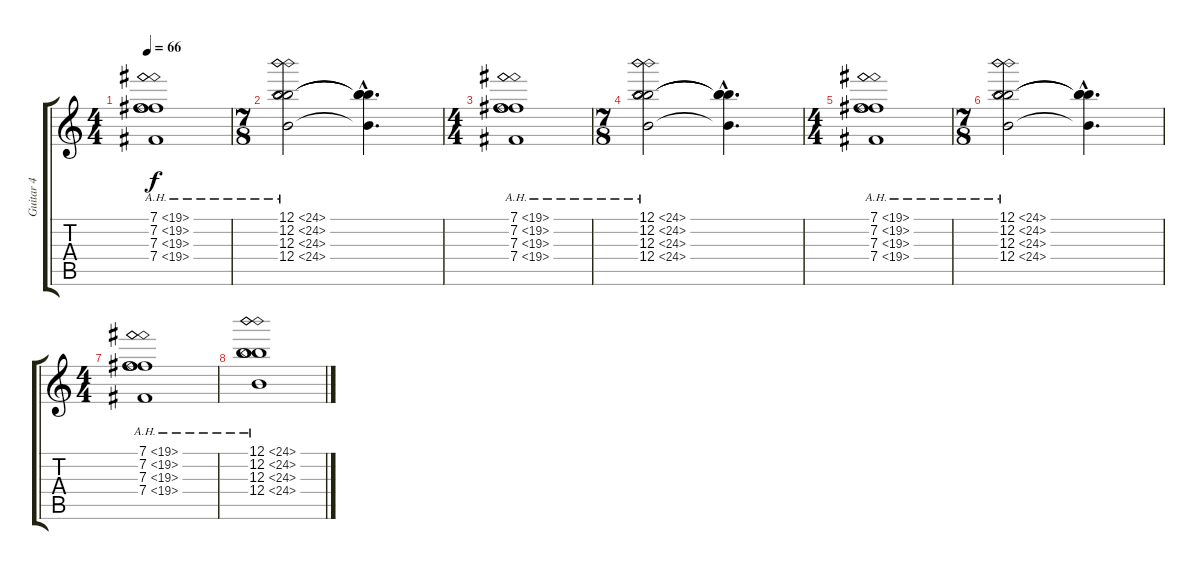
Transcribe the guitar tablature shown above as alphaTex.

\track ("Guitar 4" "Guitar 4") {instrument overdrivenguitar}
\staff {score tabs}
\tuning (B3 B3 B3 B2 E2 E2) {hide}
\ts (4 4)
\tempo 66
\clef g2
\ks c
(7.1{ah 12} 7.2{ah 12} 7.3{ah 12} 7.4{ah 12}).1{dy f} |
\ts (7 8)
(12.1{ah 12} 12.2{ah 12} 12.3{ah 12} 12.4{ah 12}).2 (12.1{hac t} 12.2{hac t} 12.3{hac t} 12.4{hac t}).4{d} |
\ts (4 4)
(7.1{ah 12} 7.2{ah 12} 7.3{ah 12} 7.4{ah 12}).1 |
\ts (7 8)
(12.1{ah 12} 12.2{ah 12} 12.3{ah 12} 12.4{ah 12}).2 (12.1{hac t} 12.2{hac t} 12.3{hac t} 12.4{hac t}).4{d} |
\ts (4 4)
(7.1{ah 12} 7.2{ah 12} 7.3{ah 12} 7.4{ah 12}).1 |
\ts (7 8)
(12.1{ah 12} 12.2{ah 12} 12.3{ah 12} 12.4{ah 12}).2 (12.1{hac t} 12.2{hac t} 12.3{hac t} 12.4{hac t}).4{d} |
\ts (4 4)
(7.1{ah 12} 7.2{ah 12} 7.3{ah 12} 7.4{ah 12}).1 |
(12.1{ah 12} 12.2{ah 12} 12.3{ah 12} 12.4{ah 12}).1
